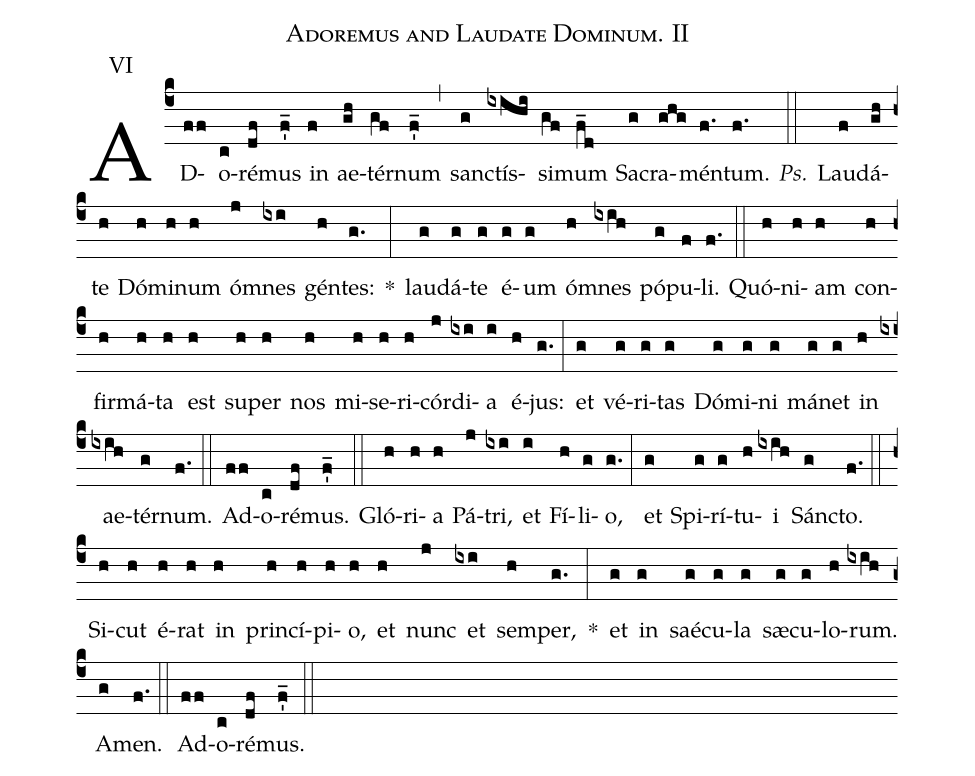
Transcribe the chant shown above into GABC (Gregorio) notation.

name:Adoremus and Laudate Dominum. II;
annotation:VI;
%%
(c4) AD(ff)o(c)ré(df)mus(f'_) in(f) ae(gh)tér(gf)num(f'_) (,) sanc(g)tís(ixihi)si(gf)mum(f_d) Sac(g)ra(ghg)mén(f.)tum.(f.) <i>Ps.</i>(::) Lau(f)dá(gh)te(h) Dó(h)mi(h)num(h) óm(j)nes(ixi) gén(h)tes:(g.) *(:) lau(g)dá(g)te(g) é(g)um(g) óm(h)nes(ixih) pó(g)pu(f)li.(f.) (::) Quó(h)ni(h)am(h) con(h)fir(h)má(h)ta(h) est(h) su(h)per(h) nos(h) mi(h)se(h)ri(h)cór(j)di(ixi)a(i) é(h)jus:(g.) (:) et(g) vé(g)ri(g)tas(g) Dó(g)mi(g)ni(g) má(g)net(g) in(h) ae(ixih)tér(g)num.(f.) (::) Ad(ff)o(c)ré(df)mus.(f'_) (::) Gló(h)ri(h)a(h) Pá(j)tri,(ixi) et(i) Fí(h)li(g)o,(g.) (:) et(g) Spi(g)rí(g)tu(h)i(ixih) Sánc(g)to.(f.) (::)  Si(h)cut(h) é(h)rat(h) in(h) prin(h)cí(h)pi(h)o,(h) et(h) nunc(j) et(ixi) sem(h)per,(g.) *(:) et(g) in(g) saé(g)cu(g)la(g) sæ(g)cu(g)lo(h)rum.(ixih) A(g)men.(f.) (::) Ad(ff)o(c)ré(df)mus.(f'_) (::)
